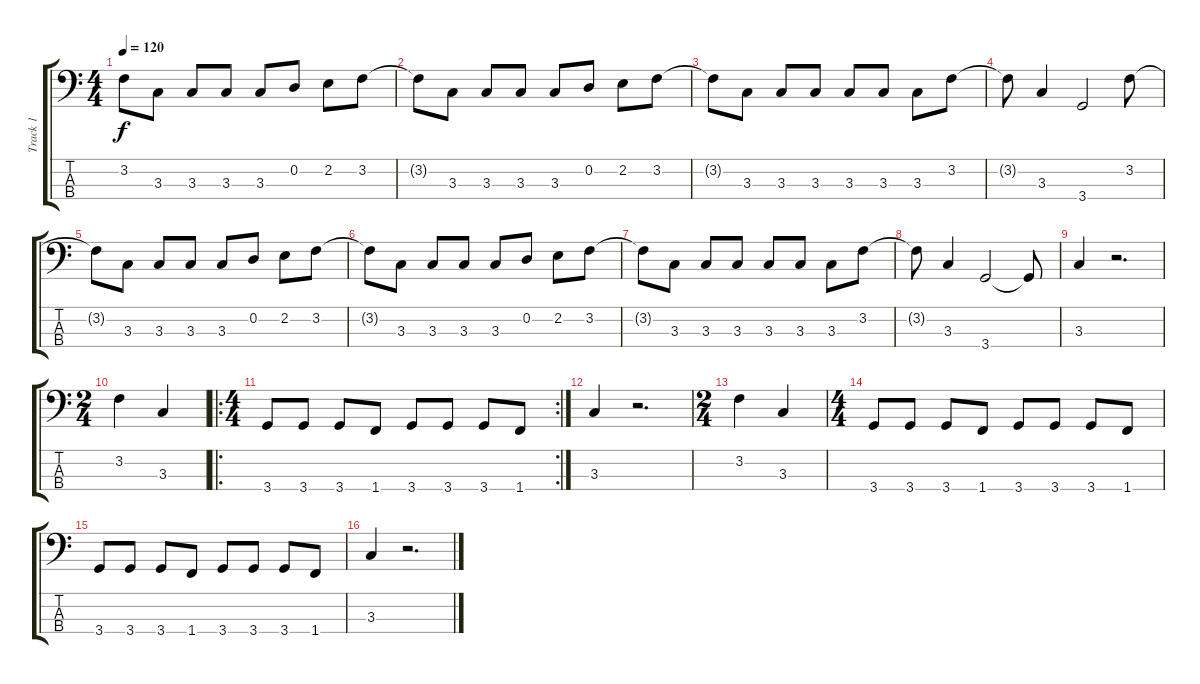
\track ("Track 1" "Track 1") {instrument electricbassfinger}
\staff {score tabs}
\tuning (G2 D2 A1 E1) {hide}
\ts (4 4)
\tempo 120
\clef f4
\ks c
3.2{t}.8{dy f} 3.3.8 3.3.8 3.3.8 3.3.8 0.2.8 2.2.8 3.2.8 |
3.2{t}.8 3.3.8 3.3.8 3.3.8 3.3.8 0.2.8 2.2.8 3.2.8 |
3.2{t}.8 3.3.8 3.3.8 3.3.8 3.3.8 3.3.8 3.3.8 3.2.8 |
3.2{t}.8 3.3.4 3.4.2 3.2.8 |
3.2{t}.8 3.3.8 3.3.8 3.3.8 3.3.8 0.2.8 2.2.8 3.2.8 |
3.2{t}.8 3.3.8 3.3.8 3.3.8 3.3.8 0.2.8 2.2.8 3.2.8 |
3.2{t}.8 3.3.8 3.3.8 3.3.8 3.3.8 3.3.8 3.3.8 3.2.8 |
3.2{t}.8 3.3.4 3.4.2 3.4{t}.8 |
3.3.4 r.2{d} |
\ts (2 4)
3.2.4 3.3.4 |
\ro
\rc 2
\ts (4 4)
3.4.8 3.4.8 3.4.8 1.4.8 3.4.8 3.4.8 3.4.8 1.4.8 |
3.3.4 r.2{d} |
\ts (2 4)
3.2.4 3.3.4 |
\ts (4 4)
3.4.8 3.4.8 3.4.8 1.4.8 3.4.8 3.4.8 3.4.8 1.4.8 |
3.4.8 3.4.8 3.4.8 1.4.8 3.4.8 3.4.8 3.4.8 1.4.8 |
3.3.4 r.2{d}
